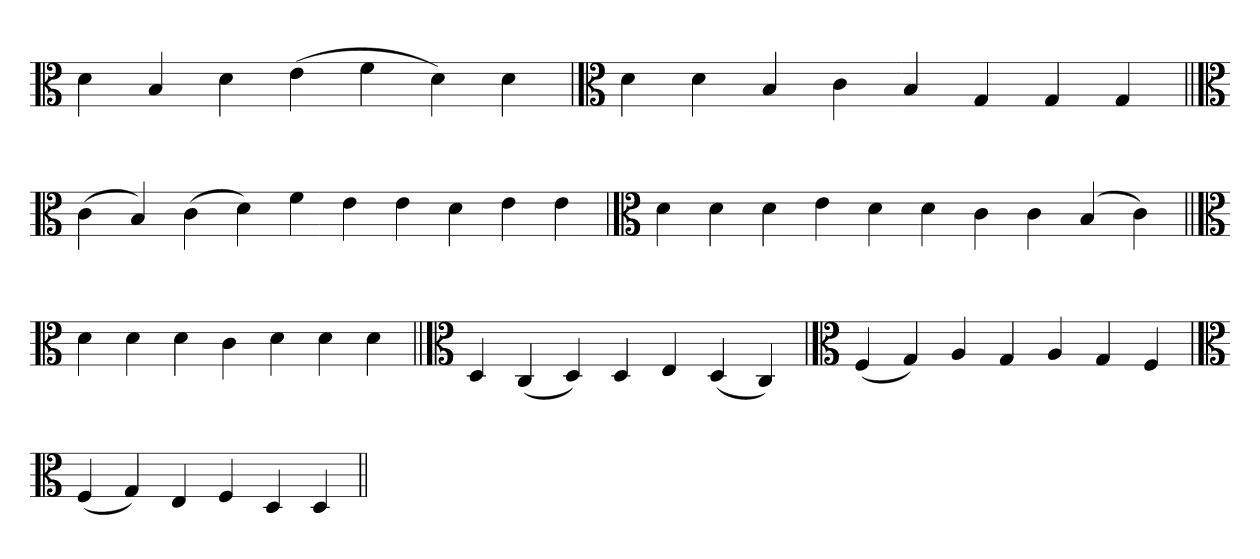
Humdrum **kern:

**kern
*part1
*staff1
*clefC3
=
4d
4B
4d
(4e
4f
4d)
4d
=`
*clefC3
4d
4d
4B
4c
4B
4G
4G
4G
=||
*clefC3
(4c
4B)
(4c
4d)
4f
4e
4e
4d
4e
4e
=
*clefC3
4d
4d
4d
4e
4d
4d
4c
4c
(4B
4c)
=||
*clefC3
4d
4d
4d
4c
4d
4d
4d
=||
*clefC3
4D
(4C
4D)
4D
4E
(4D
4C)
=`
*clefC3
(4F
4G)
4A
4G
4A
4G
4F
=`
*clefC3
(4F
4G)
4E
4F
4D
4D
=||
*-
